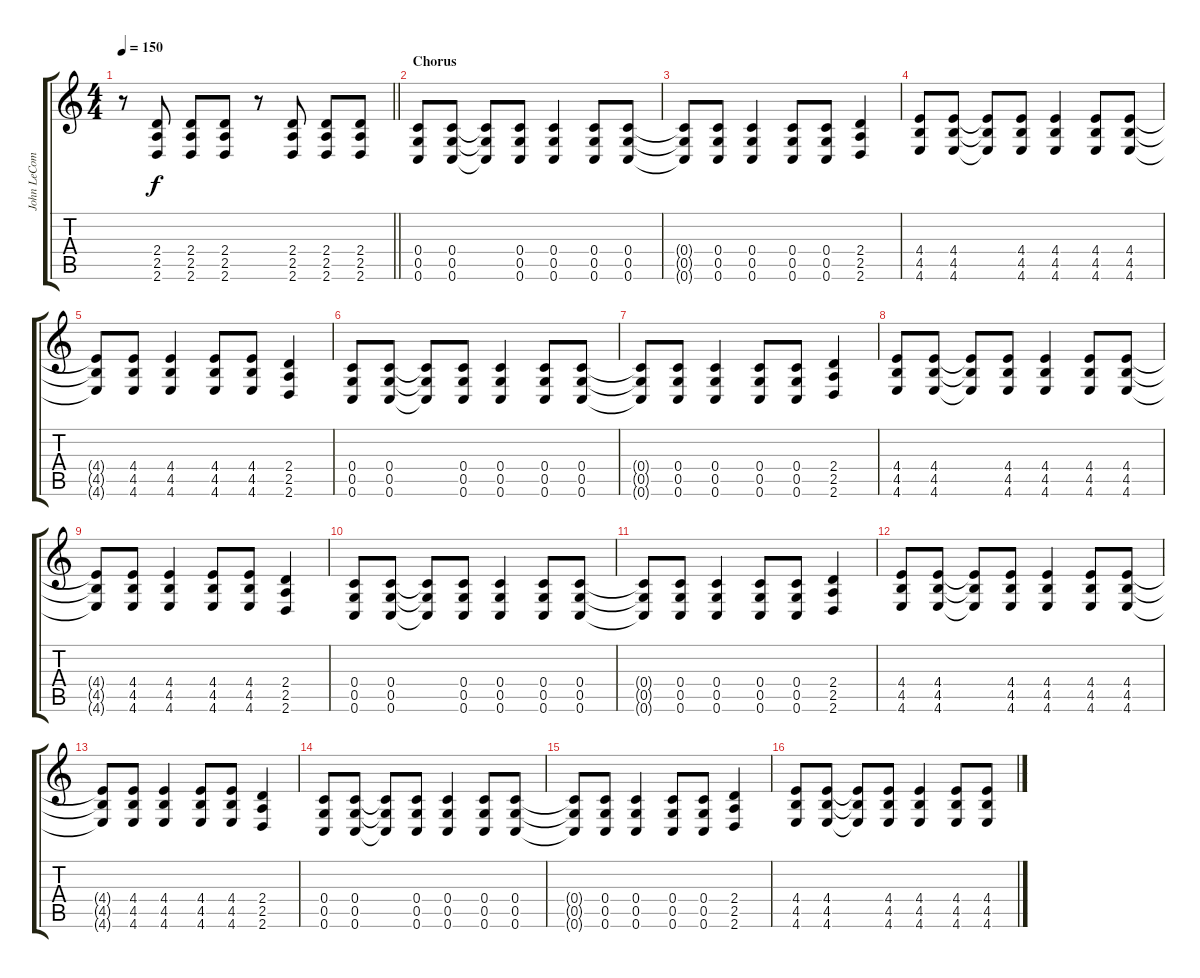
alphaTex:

\track ("John LeCompt" "John LeCom") {instrument distortionguitar}
\staff {score tabs}
\tuning (D4 A3 F3 C3 G2 C2) {hide}
\ts (4 4)
\tempo 150
\clef g2
\barLineRight lightlight
\ks c
r.8{dy f} (2.4 2.5 2.6).8 (2.4 2.5 2.6).8 (2.4 2.5 2.6).8 r.8 (2.4 2.5 2.6).8 (2.4 2.5 2.6).8 (2.4 2.5 2.6).8 |
\section ("" "Chorus")
(0.4 0.5 0.6).8 (0.4 0.5 0.6).8 (0.4{t} 0.5{t} 0.6{t}).8 (0.4 0.5 0.6).8 (0.4 0.5 0.6).4 (0.4 0.5 0.6).8 (0.4 0.5 0.6).8 |
(0.4{t} 0.5{t} 0.6{t}).8 (0.4 0.5 0.6).8 (0.4 0.5 0.6).4 (0.4 0.5 0.6).8 (0.4 0.5 0.6).8 (2.4 2.5 2.6).4 |
(4.4 4.5 4.6).8 (4.4 4.5 4.6).8 (4.4{t} 4.5{t} 4.6{t}).8 (4.4 4.5 4.6).8 (4.4 4.5 4.6).4 (4.4 4.5 4.6).8 (4.4 4.5 4.6).8 |
(4.4{t} 4.5{t} 4.6{t}).8 (4.4 4.5 4.6).8 (4.4 4.5 4.6).4 (4.4 4.5 4.6).8 (4.4 4.5 4.6).8 (2.4 2.5 2.6).4 |
(0.4 0.5 0.6).8 (0.4 0.5 0.6).8 (0.4{t} 0.5{t} 0.6{t}).8 (0.4 0.5 0.6).8 (0.4 0.5 0.6).4 (0.4 0.5 0.6).8 (0.4 0.5 0.6).8 |
(0.4{t} 0.5{t} 0.6{t}).8 (0.4 0.5 0.6).8 (0.4 0.5 0.6).4 (0.4 0.5 0.6).8 (0.4 0.5 0.6).8 (2.4 2.5 2.6).4 |
(4.4 4.5 4.6).8 (4.4 4.5 4.6).8 (4.4{t} 4.5{t} 4.6{t}).8 (4.4 4.5 4.6).8 (4.4 4.5 4.6).4 (4.4 4.5 4.6).8 (4.4 4.5 4.6).8 |
(4.4{t} 4.5{t} 4.6{t}).8 (4.4 4.5 4.6).8 (4.4 4.5 4.6).4 (4.4 4.5 4.6).8 (4.4 4.5 4.6).8 (2.4 2.5 2.6).4 |
(0.4 0.5 0.6).8 (0.4 0.5 0.6).8 (0.4{t} 0.5{t} 0.6{t}).8 (0.4 0.5 0.6).8 (0.4 0.5 0.6).4 (0.4 0.5 0.6).8 (0.4 0.5 0.6).8 |
(0.4{t} 0.5{t} 0.6{t}).8 (0.4 0.5 0.6).8 (0.4 0.5 0.6).4 (0.4 0.5 0.6).8 (0.4 0.5 0.6).8 (2.4 2.5 2.6).4 |
(4.4 4.5 4.6).8 (4.4 4.5 4.6).8 (4.4{t} 4.5{t} 4.6{t}).8 (4.4 4.5 4.6).8 (4.4 4.5 4.6).4 (4.4 4.5 4.6).8 (4.4 4.5 4.6).8 |
(4.4{t} 4.5{t} 4.6{t}).8 (4.4 4.5 4.6).8 (4.4 4.5 4.6).4 (4.4 4.5 4.6).8 (4.4 4.5 4.6).8 (2.4 2.5 2.6).4 |
(0.4 0.5 0.6).8 (0.4 0.5 0.6).8 (0.4{t} 0.5{t} 0.6{t}).8 (0.4 0.5 0.6).8 (0.4 0.5 0.6).4 (0.4 0.5 0.6).8 (0.4 0.5 0.6).8 |
(0.4{t} 0.5{t} 0.6{t}).8 (0.4 0.5 0.6).8 (0.4 0.5 0.6).4 (0.4 0.5 0.6).8 (0.4 0.5 0.6).8 (2.4 2.5 2.6).4 |
(4.4 4.5 4.6).8 (4.4 4.5 4.6).8 (4.4{t} 4.5{t} 4.6{t}).8 (4.4 4.5 4.6).8 (4.4 4.5 4.6).4 (4.4 4.5 4.6).8 (4.4 4.5 4.6).8
